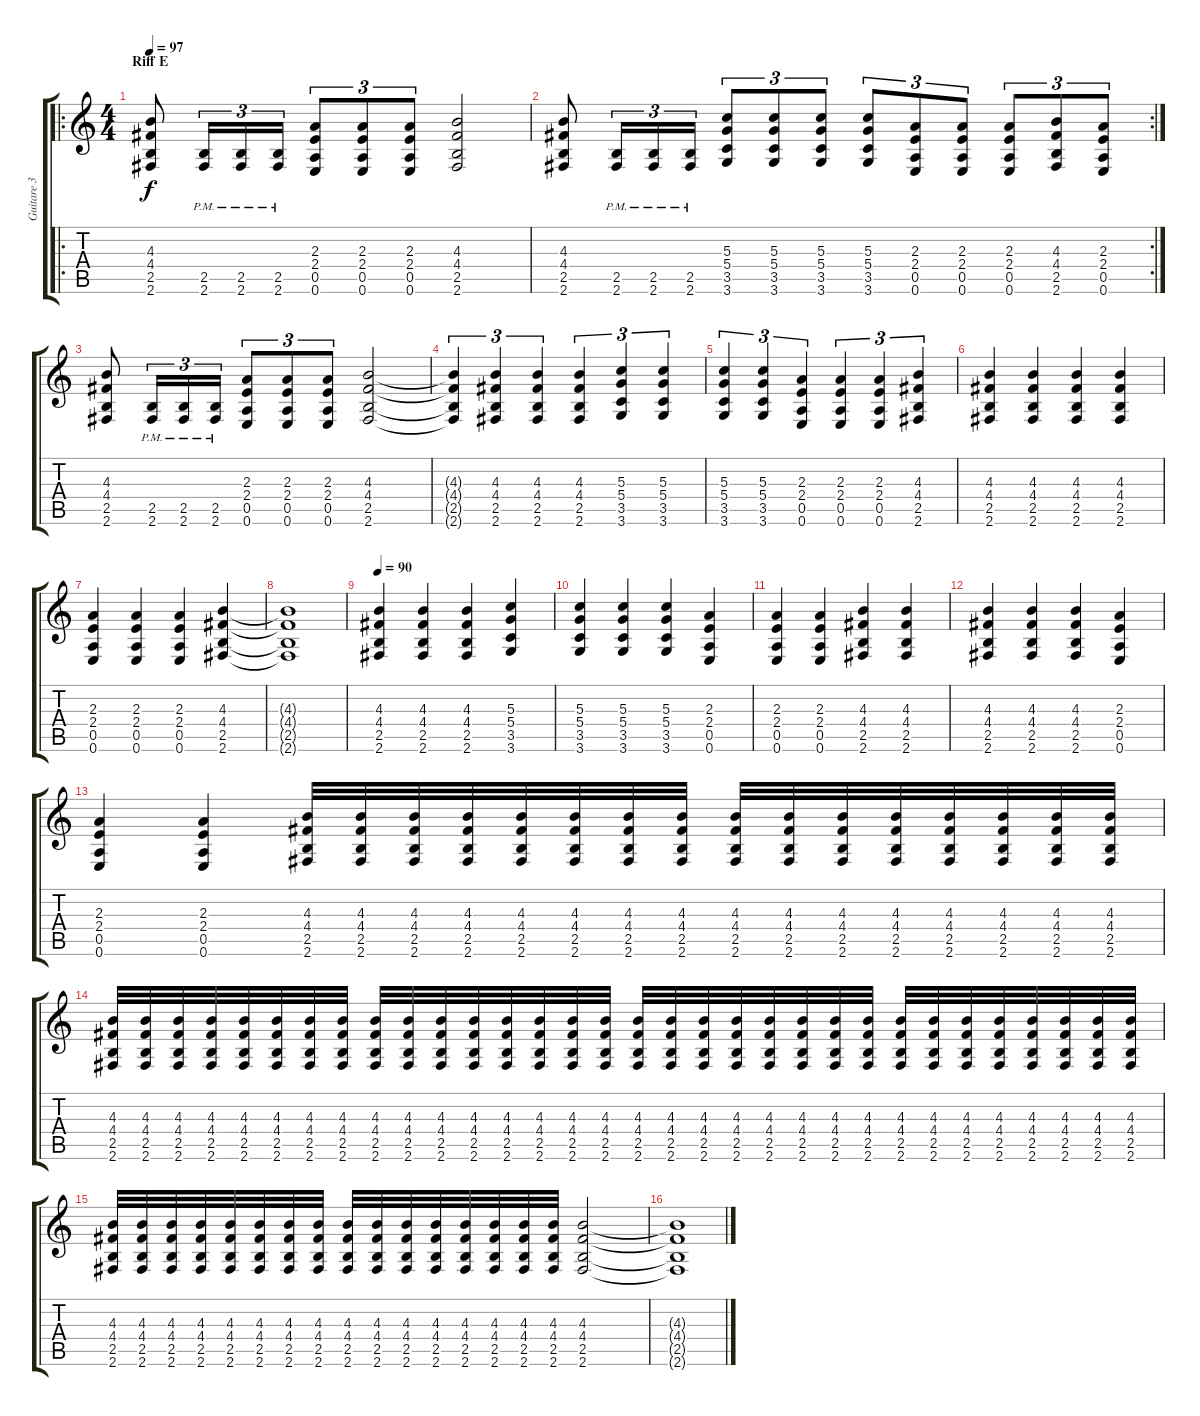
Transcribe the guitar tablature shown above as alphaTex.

\track ("Guitare 3" "Guitare 3") {instrument distortionguitar}
\staff {score tabs}
\tuning (E4 B3 G3 D3 A2 E2) {hide}
\ro
\ts (4 4)
\section ("" "Riff E")
\tempo 97
\clef g2
\ks c
(4.3 4.4 2.5 2.6).8{dy f} (2.5{pm} 2.6{pm}).16{tu (3 2)} (2.5{pm} 2.6{pm}).16{tu (3 2)} (2.5{pm} 2.6{pm}).16{tu (3 2)} (2.3 2.4 0.5 0.6).8{tu (3 2)} (2.3 2.4 0.5 0.6).8{tu (3 2)} (2.3 2.4 0.5 0.6).8{tu (3 2)} (4.3 4.4 2.5 2.6).2 |
\rc 2
(4.3 4.4 2.5 2.6).8 (2.5{pm} 2.6{pm}).16{tu (3 2)} (2.5{pm} 2.6{pm}).16{tu (3 2)} (2.5{pm} 2.6{pm}).16{tu (3 2)} (5.3 5.4 3.5 3.6).8{tu (3 2)} (5.3 5.4 3.5 3.6).8{tu (3 2)} (5.3 5.4 3.5 3.6).8{tu (3 2)} (5.3 5.4 3.5 3.6).8{tu (3 2)} (2.3 2.4 0.5 0.6).8{tu (3 2)} (2.3 2.4 0.5 0.6).8{tu (3 2)} (2.3 2.4 0.5 0.6).8{tu (3 2)} (4.3 4.4 2.5 2.6).8{tu (3 2)} (2.3 2.4 0.5 0.6).8{tu (3 2)} |
(4.3 4.4 2.5 2.6).8 (2.5{pm} 2.6{pm}).16{tu (3 2)} (2.5{pm} 2.6{pm}).16{tu (3 2)} (2.5{pm} 2.6{pm}).16{tu (3 2)} (2.3 2.4 0.5 0.6).8{tu (3 2)} (2.3 2.4 0.5 0.6).8{tu (3 2)} (2.3 2.4 0.5 0.6).8{tu (3 2)} (4.3 4.4 2.5 2.6).2 |
(4.3{t} 4.4{t} 2.5{t} 2.6{t}).4{tu (3 2)} (4.3 4.4 2.5 2.6).4{tu (3 2)} (4.3 4.4 2.5 2.6).4{tu (3 2)} (4.3 4.4 2.5 2.6).4{tu (3 2)} (5.3 5.4 3.5 3.6).4{tu (3 2)} (5.3 5.4 3.5 3.6).4{tu (3 2)} |
(5.3 5.4 3.5 3.6).4{tu (3 2)} (5.3 5.4 3.5 3.6).4{tu (3 2)} (2.3 2.4 0.5 0.6).4{tu (3 2)} (2.3 2.4 0.5 0.6).4{tu (3 2)} (2.3 2.4 0.5 0.6).4{tu (3 2)} (4.3 4.4 2.5 2.6).4{tu (3 2)} |
(4.3 4.4 2.5 2.6).4 (4.3 4.4 2.5 2.6).4 (4.3 4.4 2.5 2.6).4 (4.3 4.4 2.5 2.6).4 |
(2.3 2.4 0.5 0.6).4 (2.3 2.4 0.5 0.6).4 (2.3 2.4 0.5 0.6).4 (4.3 4.4 2.5 2.6).4 |
(4.3{t} 4.4{t} 2.5{t} 2.6{t}).1 |
\tempo 90
(4.3 4.4 2.5 2.6).4 (4.3 4.4 2.5 2.6).4 (4.3 4.4 2.5 2.6).4 (5.3 5.4 3.5 3.6).4 |
(5.3 5.4 3.5 3.6).4 (5.3 5.4 3.5 3.6).4 (5.3 5.4 3.5 3.6).4 (2.3 2.4 0.5 0.6).4 |
(2.3 2.4 0.5 0.6).4 (2.3 2.4 0.5 0.6).4 (4.3 4.4 2.5 2.6).4 (4.3 4.4 2.5 2.6).4 |
(4.3 4.4 2.5 2.6).4 (4.3 4.4 2.5 2.6).4 (4.3 4.4 2.5 2.6).4 (2.3 2.4 0.5 0.6).4 |
(2.3 2.4 0.5 0.6).4 (2.3 2.4 0.5 0.6).4 (4.3 4.4 2.5 2.6).32 (4.3 4.4 2.5 2.6).32 (4.3 4.4 2.5 2.6).32 (4.3 4.4 2.5 2.6).32 (4.3 4.4 2.5 2.6).32 (4.3 4.4 2.5 2.6).32 (4.3 4.4 2.5 2.6).32 (4.3 4.4 2.5 2.6).32 (4.3 4.4 2.5 2.6).32 (4.3 4.4 2.5 2.6).32 (4.3 4.4 2.5 2.6).32 (4.3 4.4 2.5 2.6).32 (4.3 4.4 2.5 2.6).32 (4.3 4.4 2.5 2.6).32 (4.3 4.4 2.5 2.6).32 (4.3 4.4 2.5 2.6).32 |
(4.3 4.4 2.5 2.6).32 (4.3 4.4 2.5 2.6).32 (4.3 4.4 2.5 2.6).32 (4.3 4.4 2.5 2.6).32 (4.3 4.4 2.5 2.6).32 (4.3 4.4 2.5 2.6).32 (4.3 4.4 2.5 2.6).32 (4.3 4.4 2.5 2.6).32 (4.3 4.4 2.5 2.6).32 (4.3 4.4 2.5 2.6).32 (4.3 4.4 2.5 2.6).32 (4.3 4.4 2.5 2.6).32 (4.3 4.4 2.5 2.6).32 (4.3 4.4 2.5 2.6).32 (4.3 4.4 2.5 2.6).32 (4.3 4.4 2.5 2.6).32 (4.3 4.4 2.5 2.6).32 (4.3 4.4 2.5 2.6).32 (4.3 4.4 2.5 2.6).32 (4.3 4.4 2.5 2.6).32 (4.3 4.4 2.5 2.6).32 (4.3 4.4 2.5 2.6).32 (4.3 4.4 2.5 2.6).32 (4.3 4.4 2.5 2.6).32 (4.3 4.4 2.5 2.6).32 (4.3 4.4 2.5 2.6).32 (4.3 4.4 2.5 2.6).32 (4.3 4.4 2.5 2.6).32 (4.3 4.4 2.5 2.6).32 (4.3 4.4 2.5 2.6).32 (4.3 4.4 2.5 2.6).32 (4.3 4.4 2.5 2.6).32 |
(4.3 4.4 2.5 2.6).32 (4.3 4.4 2.5 2.6).32 (4.3 4.4 2.5 2.6).32 (4.3 4.4 2.5 2.6).32 (4.3 4.4 2.5 2.6).32 (4.3 4.4 2.5 2.6).32 (4.3 4.4 2.5 2.6).32 (4.3 4.4 2.5 2.6).32 (4.3 4.4 2.5 2.6).32 (4.3 4.4 2.5 2.6).32 (4.3 4.4 2.5 2.6).32 (4.3 4.4 2.5 2.6).32 (4.3 4.4 2.5 2.6).32 (4.3 4.4 2.5 2.6).32 (4.3 4.4 2.5 2.6).32 (4.3 4.4 2.5 2.6).32 (4.3 4.4 2.5 2.6).2 |
(4.3{t} 4.4{t} 2.5{t} 2.6{t}).1
